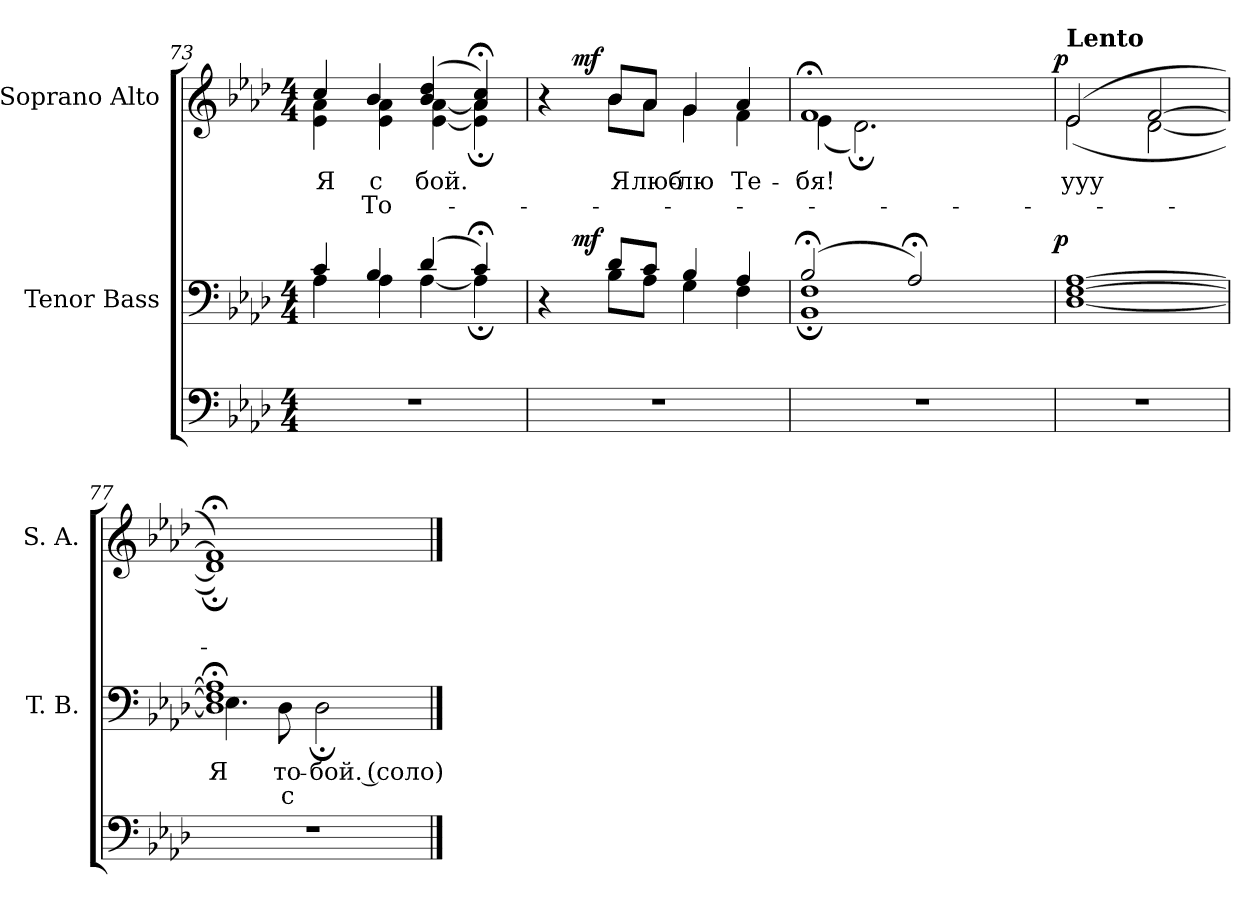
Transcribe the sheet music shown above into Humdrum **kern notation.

**kern	**kern	**text	**text	**dynam	**kern	**text	**text	**dynam
*part3	*part2	*part2	*part2	*part2	*part1	*part1	*part1	*part1
*staff3	*staff2	*staff2	*staff2	*staff2	*staff1	*staff1	*staff1	*staff1
*	*I"Tenor Bass	*	*	*	*I"Soprano Alto	*	*	*
*	*I'T. B.	*	*	*	*I'S. A.	*	*	*
!!LO:LB:g=z
*clefF4	*clefF4	*	*	*	*clefG2	*	*	*
*k[b-e-a-d-]	*k[b-e-a-d-]	*	*	*	*k[b-e-a-d-]	*	*	*
*f:	*f:	*	*	*	*f:	*	*	*
*M4/4	*M4/4	*	*	*	*M4/4	*	*	*
=73	=73	=73	=73	=73	=73	=73	=73	=73
*	*^	*	*	*	*^	*	*	*
!	!	!	!	!	!	!	!	!LO:LY:b:color=#000000	!	!
1r	4ci/	4A-i\	.	.	.	4cci/	4e-i\ 4a-i	Я	.	.
!	!	!	!	!	!	!	!	!LO:LY:b:color=#000000	!LO:LY:b:color=#000000	!
.	4B-i/	4A-i\	.	.	.	4b-i/	4e-i\ 4a-i	с	То-	.
!	!	!	!	!	!	!	!	!LO:LY:b:color=#000000	!	!
.	(4d-i/	[<4A-i\	.	.	.	(4b-i/ 4dd-i	[<4e-i\ [<4a-i	-бой.	.	.
.	4c;i/)	4A-;i\]	.	.	.	4a-i/]; 4cci;)	4e-i\]; 4a-i;	.	.	.
=74	=74	=74	=74	=74	=74	=74	=74	=74	=74	=74
*	*	*	*	*	*	*	*^	*	*	*
1r	8ryy	4r	.	.	.	4r	4ryy	8ryy	.	.	.
.	8ryy	.	.	.	mf	.	.	2..ryy	.	.	mf
!	!	!	!	!	!	!	!	!	!LO:LY:b:color=#000000	!	!
.	8d-i/L	8B-i\L	.	.	.	8b-i/L	8b-i\L	.	Я	.	.
!	!	!	!	!	!	!	!	!	!LO:LY:b:color=#000000	!	!
.	8ci/J	8A-i\J	.	.	.	8a-i/J	8a-i\J	.	люб-	.	.
!	!	!	!	!	!	!	!	!	!LO:LY:b:color=#000000	!	!
.	4B-i/	4Gi\	.	.	.	4gi/	4gi\	.	-лю	.	.
!	!	!	!	!	!	!	!	!	!LO:LY:b:color=#000000	!	!
.	4A-i/	4Fi\	.	.	.	4a-i/	4fi\	.	Те-	.	.
=75	=75	=75	=75	=75	=75	=75	=75	=75	=75	=75	=75
!	!	!	!	!	!	!	!	!	!LO:LY:b:color=#000000	!	!
*	*	*^	*	*	*	*	*	*	*	*	*
1r	(2B-;i/	1BB-i; 1Fi;	2ryy	.	.	.	1f;i	(4e-i\	2ryy	-бя!	.	.
.	.	.	.	.	.	.	.	2.d-;i\)	.	.	.	.
.	2A-;i/)	.	4ryy	.	.	.	.	.	4ryy	.	.	.
.	.	.	8ryy	.	.	.	.	.	8ryy	.	.	.
.	.	.	16ryy	.	.	.	.	.	16ryy	.	.	.
.	.	.	32ryy	.	.	.	.	.	32ryy	.	.	.
.	.	.	64ryy	.	.	.	.	.	64ryy	.	.	.
.	.	.	128...ryy	.	.	.	.	.	128...ryy	.	.	.
.	.	.	1024ryy	.	.	p	.	.	1024ryy	.	.	p
*	*v	*v	*v	*	*	*	*	*	*	*	*	*
*	*	*	*	*	*	*v	*v	*	*	*
=76	=76	=76	=76	=76	=76	=76	=76	=76	=76
*	*	*	*	*	*v	*v	*	*	*
*	*	*	*	*	*MM60	*	*	*
*	*^	*	*	*	*^	*	*	*
*	*	*^	*	*	*	*	*^	*	*	*
!	!	!	!	!	!	!	!LO:TX:a:B:t=Lento	!	!	!	!	!
!	!	!	!	!	!	!	!	!	!	!LO:LY:b:color=#000000	!	!
*	*v	*v	*v	*	*	*	*	*	*	*	*	*
*	*	*	*	*	*	*v	*v	*	*	*
1r	[<1D-i [>1Fi [>1A-i	.	.	.	(2e-i/	(2e-i\	ууу	.	.
.	.	.	.	.	[>2fi/	[<2d-i\	.	.	.
=77	=77	=77	=77	=77	=77	=77	=77	=77	=77
*	*^	*	*	*	*	*	*	*	*
!	!	!	!LO:LY:b:color=#000000	!	!	!	!	!	!	!
1r	1D-i]; 1Fi]; 1A-i];	4.E-i\	Я	.	.	1f;i])	1d-;i])	.	.	.
!	!	!	!LO:LY:b:color=#000000	!LO:LY:b:color=#000000	!	!	!	!	!	!
.	.	8D-i\	то-	с	.	.	.	.	.	.
!	!	!	!LO:LY:b:color=#000000	!	!	!	!	!	!	!
.	.	2D-;i\	-бой. (соло)	.	.	.	.	.	.	.
*	*v	*v	*	*	*	*	*	*	*	*
*	*	*	*	*	*v	*v	*	*	*
==	==	==	==	==	==	==	==	==
*-	*-	*-	*-	*-	*-	*-	*-	*-
